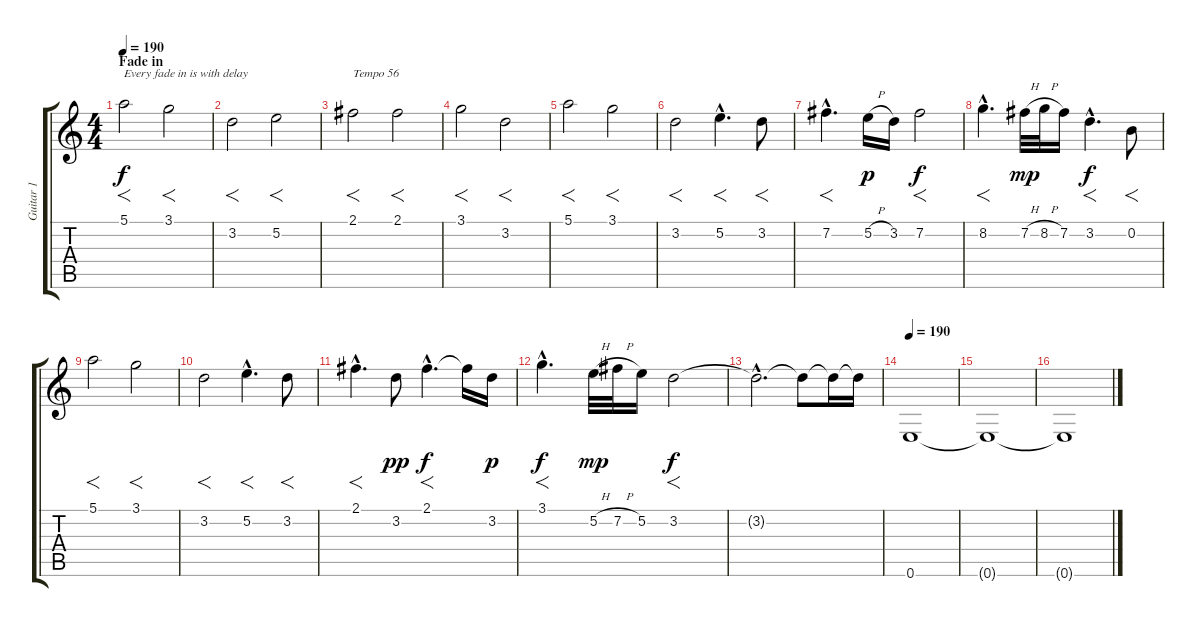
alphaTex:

\track ("Guitar 1" "Guitar 1") {instrument distortionguitar}
\staff {score tabs}
\tuning (E4 B3 G3 D3 A2 E2) {hide}
\ts (4 4)
\section ("" "Fade in")
\tempo 190
\tempo 56
\tempo 190
\clef g2
\ks c
5.1.2{f txt "Every fade in is with delay" dy f volume 0 instrument distortionguitar} 3.1.2{f volume 4} |
3.2.2{f} 5.2.2{f volume 6} |
2.1.2{f txt "Tempo 56" volume 7} 2.1.2{f} |
3.1.2{f volume 8} 3.2.2{f} |
5.1.2{f volume 9} 3.1.2{f} |
3.2.2{f volume 10} 5.2{hac}.4{f d} 3.2.8{f} |
7.2{hac}.4{f d volume 11} 5.2{h}.16{dy p} 3.2.16 7.2.2{f dy f} |
8.2{hac}.4{f d} 7.2{h}.32{dy mp} 8.2{h}.32 7.2.16 3.2{hac}.4{f d dy f} 0.2.8{f} |
5.1.2{f} 3.1.2{f} |
3.2.2{f} 5.2{hac}.4{f d} 3.2.8{f} |
2.1{hac}.4{f d} 3.2.8{dy pp} 2.1{hac}.4{f d dy f} 2.1{t}.16 3.2.16{dy p} |
3.1{hac}.4{f d dy f} 5.2{h}.32{dy mp} 7.2{h}.32 5.2.16 3.2.2{f dy f} |
3.2{hac t}.2{d} 3.2{t}.8 3.2{t}.16 3.2{t}.16{volume 0} |
\tempo 190
0.6.1{volume 7} |
0.6{t}.1 |
0.6{t}.1{volume 14}
